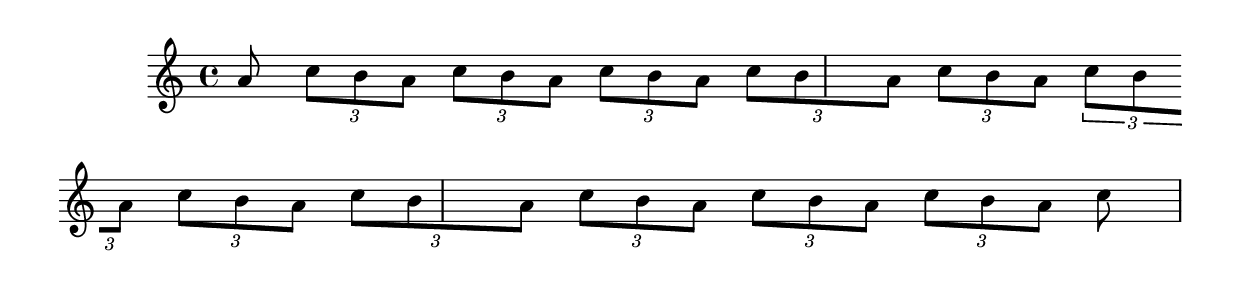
%% DO NOT EDIT this file manually; it is automatically
%% generated from LSR http://lsr.dsi.unimi.it
%% Make any changes in LSR itself, or in Documentation/snippets/new/ ,
%% and then run scripts/auxiliar/makelsr.py
%%
%% This file is in the public domain.
\version "2.14.0"

\header {
  lsrtags = "rhythms"

%% Translation of GIT committish: 8b93de6ce951b7b14bc7818f31019524295b990f
 doctitlees = "Permitir saltos de línea dentro de grupos especiales con barra"
 texidoces = "
Este ejemplo artificial muestra cómo se pueden permitir tanto los
saltos de línea manuales como los automáticos dentro de un grupo de
valoración especial unido por una barra.  Observe que estos grupos
sincopados se deben barrar manualmente.

"


%% Translation of GIT committish: 0a868be38a775ecb1ef935b079000cebbc64de40
  texidocde = "
Dieses künstliche Beispiel zeigt, wie sowohl automatische als auch
manuelle Zeilenumbrüche innerhalb einer N-tole mit Balken erlaubt
werden können.  Diese unregelmäßige Bebalkung muss allerdings manuell
gesetzt werden.

"
  doctitlede = "Zeilenumbrüche bei N-tolen mit Balken erlauben"



%% Translation of GIT committish: 4da4307e396243a5a3bc33a0c2753acac92cb685
  texidocfr = "
Cet exemple peu académique démontre comment il est possible d'insérer un saut
de ligne dans un nolet portant une ligature.  Ces ligatures doivent toutefois
être explicites.

"
  doctitlefr = "Saut de ligne au milieu d'un nolet avec ligature"

  texidoc = "
This artificial example shows how both manual and automatic line breaks
may be permitted to within a beamed tuplet. Note that such off-beat
tuplets have to be beamed manually.

"
  doctitle = "Permitting line breaks within beamed tuplets"
} % begin verbatim

\layout {
  \context {
    \Voice
    % Permit line breaks within tuplets
    \remove "Forbid_line_break_engraver"
    % Allow beams to be broken at line breaks
    \override Beam #'breakable = ##t
  }
}
\relative c'' {
  a8
  \repeat unfold 5 { \times 2/3 { c[ b a] } }
  % Insert a manual line break within a tuplet
  \times 2/3 { c[ b \bar "" \break a] }
  \repeat unfold 5 { \times 2/3 { c[ b a] } }
  c8
}

